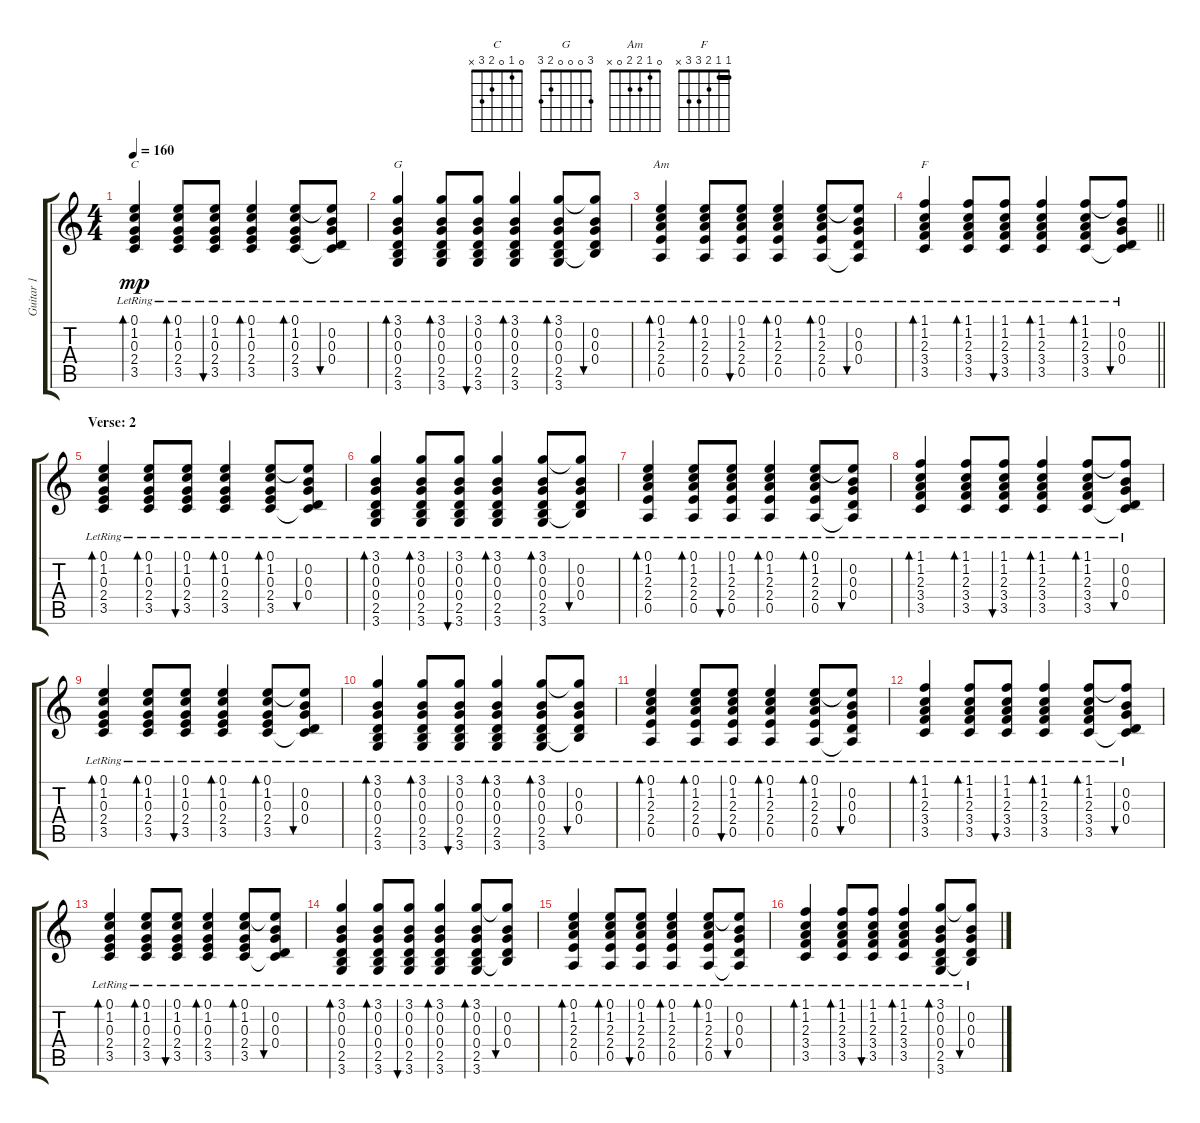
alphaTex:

\track ("Guitar 1" "Guitar 1") {instrument acousticguitarsteel}
\staff {score tabs}
\tuning (E4 B3 G3 D3 A2 E2) {hide}
\chord ("C" 0 1 0 2 3 x)
\chord ("G" 3 0 0 0 2 3)
\chord ("Am" 0 1 2 2 0 x)
\chord ("F" 1 1 2 3 3 x) {barre 1}
\ts (4 4)
\tempo 160
\clef g2
\ks c
(0.1{lr} 1.2{lr} 0.3{lr} 2.4{lr} 3.5{lr}).4{bd 60 ch "C" dy mp} (0.1{lr} 1.2{lr} 0.3{lr} 2.4{lr} 3.5{lr}).8{bd 60} (0.1{lr} 1.2{lr} 0.3{lr} 2.4{lr} 3.5{lr}).8{bu 60} (0.1{lr} 1.2{lr} 0.3{lr} 2.4{lr} 3.5{lr}).4{bd 60} (0.1{lr} 1.2{lr} 0.3{lr} 2.4{lr} 3.5{lr}).8{bd 60} (0.1{t} 0.2{lr} 0.3{lr} 0.4{lr} 3.5{t}).8{bu 60} |
(3.1{lr} 0.2{lr} 0.3{lr} 0.4{lr} 2.5{lr} 3.6{lr}).4{bd 60 ch "G"} (3.1{lr} 0.2{lr} 0.3{lr} 0.4{lr} 2.5{lr} 3.6{lr}).8{bd 60} (3.1{lr} 0.2{lr} 0.3{lr} 0.4{lr} 2.5{lr} 3.6{lr}).8{bu 60} (3.1{lr} 0.2{lr} 0.3{lr} 0.4{lr} 2.5{lr} 3.6{lr}).4{bd 60} (3.1{lr} 0.2{lr} 0.3{lr} 0.4{lr} 2.5{lr} 3.6{lr}).8{bd 60} (3.1{t} 0.2{lr} 0.3{lr} 0.4{lr} 2.5{t}).8{bu 60} |
(0.1{lr} 1.2{lr} 2.3{lr} 2.4{lr} 0.5{lr}).4{bd 60 ch "Am"} (0.1{lr} 1.2{lr} 2.3{lr} 2.4{lr} 0.5{lr}).8{bd 60} (0.1{lr} 1.2{lr} 2.3{lr} 2.4{lr} 0.5{lr}).8{bu 60} (0.1{lr} 1.2{lr} 2.3{lr} 2.4{lr} 0.5{lr}).4{bd 60} (0.1{lr} 1.2{lr} 2.3{lr} 2.4{lr} 0.5{lr}).8{bd 60} (0.1{t} 0.2{lr} 0.3{lr} 0.4{lr} 0.5{t}).8{bu 60} |
\barLineRight lightlight
(1.1{lr} 1.2{lr} 2.3{lr} 3.4{lr} 3.5{lr}).4{bd 60 ch "F"} (1.1{lr} 1.2{lr} 2.3{lr} 3.4{lr} 3.5{lr}).8{bd 60} (1.1{lr} 1.2{lr} 2.3{lr} 3.4{lr} 3.5{lr}).8{bu 60} (1.1{lr} 1.2{lr} 2.3{lr} 3.4{lr} 3.5{lr}).4{bd 60} (1.1{lr} 1.2{lr} 2.3{lr} 3.4{lr} 3.5{lr}).8{bd 60} (1.1{t} 0.2{lr} 0.3{lr} 0.4{lr} 3.5{t}).8{bu 60} |
\section ("" "Verse: 2")
(0.1{lr} 1.2{lr} 0.3{lr} 2.4{lr} 3.5{lr}).4{bd 60} (0.1{lr} 1.2{lr} 0.3{lr} 2.4{lr} 3.5{lr}).8{bd 60} (0.1{lr} 1.2{lr} 0.3{lr} 2.4{lr} 3.5{lr}).8{bu 60} (0.1{lr} 1.2{lr} 0.3{lr} 2.4{lr} 3.5{lr}).4{bd 60} (0.1{lr} 1.2{lr} 0.3{lr} 2.4{lr} 3.5{lr}).8{bd 60} (0.1{t} 0.2{lr} 0.3{lr} 0.4{lr} 3.5{t}).8{bu 60} |
(3.1{lr} 0.2{lr} 0.3{lr} 0.4{lr} 2.5{lr} 3.6{lr}).4{bd 60} (3.1{lr} 0.2{lr} 0.3{lr} 0.4{lr} 2.5{lr} 3.6{lr}).8{bd 60} (3.1{lr} 0.2{lr} 0.3{lr} 0.4{lr} 2.5{lr} 3.6{lr}).8{bu 60} (3.1{lr} 0.2{lr} 0.3{lr} 0.4{lr} 2.5{lr} 3.6{lr}).4{bd 60} (3.1{lr} 0.2{lr} 0.3{lr} 0.4{lr} 2.5{lr} 3.6{lr}).8{bd 60} (3.1{t} 0.2{lr} 0.3{lr} 0.4{lr} 2.5{t}).8{bu 60} |
(0.1{lr} 1.2{lr} 2.3{lr} 2.4{lr} 0.5{lr}).4{bd 60} (0.1{lr} 1.2{lr} 2.3{lr} 2.4{lr} 0.5{lr}).8{bd 60} (0.1{lr} 1.2{lr} 2.3{lr} 2.4{lr} 0.5{lr}).8{bu 60} (0.1{lr} 1.2{lr} 2.3{lr} 2.4{lr} 0.5{lr}).4{bd 60} (0.1{lr} 1.2{lr} 2.3{lr} 2.4{lr} 0.5{lr}).8{bd 60} (0.1{t} 0.2{lr} 0.3{lr} 0.4{lr} 0.5{t}).8{bu 60} |
(1.1{lr} 1.2{lr} 2.3{lr} 3.4{lr} 3.5{lr}).4{bd 60} (1.1{lr} 1.2{lr} 2.3{lr} 3.4{lr} 3.5{lr}).8{bd 60} (1.1{lr} 1.2{lr} 2.3{lr} 3.4{lr} 3.5{lr}).8{bu 60} (1.1{lr} 1.2{lr} 2.3{lr} 3.4{lr} 3.5{lr}).4{bd 60} (1.1{lr} 1.2{lr} 2.3{lr} 3.4{lr} 3.5{lr}).8{bd 60} (1.1{t} 0.2{lr} 0.3{lr} 0.4{lr} 3.5{t}).8{bu 60} |
(0.1{lr} 1.2{lr} 0.3{lr} 2.4{lr} 3.5{lr}).4{bd 60} (0.1{lr} 1.2{lr} 0.3{lr} 2.4{lr} 3.5{lr}).8{bd 60} (0.1{lr} 1.2{lr} 0.3{lr} 2.4{lr} 3.5{lr}).8{bu 60} (0.1{lr} 1.2{lr} 0.3{lr} 2.4{lr} 3.5{lr}).4{bd 60} (0.1{lr} 1.2{lr} 0.3{lr} 2.4{lr} 3.5{lr}).8{bd 60} (0.1{t} 0.2{lr} 0.3{lr} 0.4{lr} 3.5{t}).8{bu 60} |
(3.1{lr} 0.2{lr} 0.3{lr} 0.4{lr} 2.5{lr} 3.6{lr}).4{bd 60} (3.1{lr} 0.2{lr} 0.3{lr} 0.4{lr} 2.5{lr} 3.6{lr}).8{bd 60} (3.1{lr} 0.2{lr} 0.3{lr} 0.4{lr} 2.5{lr} 3.6{lr}).8{bu 60} (3.1{lr} 0.2{lr} 0.3{lr} 0.4{lr} 2.5{lr} 3.6{lr}).4{bd 60} (3.1{lr} 0.2{lr} 0.3{lr} 0.4{lr} 2.5{lr} 3.6{lr}).8{bd 60} (3.1{t} 0.2{lr} 0.3{lr} 0.4{lr} 2.5{t}).8{bu 60} |
(0.1{lr} 1.2{lr} 2.3{lr} 2.4{lr} 0.5{lr}).4{bd 60} (0.1{lr} 1.2{lr} 2.3{lr} 2.4{lr} 0.5{lr}).8{bd 60} (0.1{lr} 1.2{lr} 2.3{lr} 2.4{lr} 0.5{lr}).8{bu 60} (0.1{lr} 1.2{lr} 2.3{lr} 2.4{lr} 0.5{lr}).4{bd 60} (0.1{lr} 1.2{lr} 2.3{lr} 2.4{lr} 0.5{lr}).8{bd 60} (0.1{t} 0.2{lr} 0.3{lr} 0.4{lr} 0.5{t}).8{bu 60} |
(1.1{lr} 1.2{lr} 2.3{lr} 3.4{lr} 3.5{lr}).4{bd 60} (1.1{lr} 1.2{lr} 2.3{lr} 3.4{lr} 3.5{lr}).8{bd 60} (1.1{lr} 1.2{lr} 2.3{lr} 3.4{lr} 3.5{lr}).8{bu 60} (1.1{lr} 1.2{lr} 2.3{lr} 3.4{lr} 3.5{lr}).4{bd 60} (1.1{lr} 1.2{lr} 2.3{lr} 3.4{lr} 3.5{lr}).8{bd 60} (1.1{t} 0.2{lr} 0.3{lr} 0.4{lr} 3.5{t}).8{bu 60} |
(0.1{lr} 1.2{lr} 0.3{lr} 2.4{lr} 3.5{lr}).4{bd 60} (0.1{lr} 1.2{lr} 0.3{lr} 2.4{lr} 3.5{lr}).8{bd 60} (0.1{lr} 1.2{lr} 0.3{lr} 2.4{lr} 3.5{lr}).8{bu 60} (0.1{lr} 1.2{lr} 0.3{lr} 2.4{lr} 3.5{lr}).4{bd 60} (0.1{lr} 1.2{lr} 0.3{lr} 2.4{lr} 3.5{lr}).8{bd 60} (0.1{t} 0.2{lr} 0.3{lr} 0.4{lr} 3.5{t}).8{bu 60} |
(3.1{lr} 0.2{lr} 0.3{lr} 0.4{lr} 2.5{lr} 3.6{lr}).4{bd 60} (3.1{lr} 0.2{lr} 0.3{lr} 0.4{lr} 2.5{lr} 3.6{lr}).8{bd 60} (3.1{lr} 0.2{lr} 0.3{lr} 0.4{lr} 2.5{lr} 3.6{lr}).8{bu 60} (3.1{lr} 0.2{lr} 0.3{lr} 0.4{lr} 2.5{lr} 3.6{lr}).4{bd 60} (3.1{lr} 0.2{lr} 0.3{lr} 0.4{lr} 2.5{lr} 3.6{lr}).8{bd 60} (3.1{t} 0.2{lr} 0.3{lr} 0.4{lr} 2.5{t}).8{bu 60} |
(0.1{lr} 1.2{lr} 2.3{lr} 2.4{lr} 0.5{lr}).4{bd 60} (0.1{lr} 1.2{lr} 2.3{lr} 2.4{lr} 0.5{lr}).8{bd 60} (0.1{lr} 1.2{lr} 2.3{lr} 2.4{lr} 0.5{lr}).8{bu 60} (0.1{lr} 1.2{lr} 2.3{lr} 2.4{lr} 0.5{lr}).4{bd 60} (0.1{lr} 1.2{lr} 2.3{lr} 2.4{lr} 0.5{lr}).8{bd 60} (0.1{t} 0.2{lr} 0.3{lr} 0.4{lr} 0.5{t}).8{bu 60} |
(1.1{lr} 1.2{lr} 2.3{lr} 3.4{lr} 3.5{lr}).4{bd 60} (1.1{lr} 1.2{lr} 2.3{lr} 3.4{lr} 3.5{lr}).8{bd 60} (1.1{lr} 1.2{lr} 2.3{lr} 3.4{lr} 3.5{lr}).8{bu 60} (1.1{lr} 1.2{lr} 2.3{lr} 3.4{lr} 3.5{lr}).4{bd 60} (3.1{lr} 0.2{lr} 0.3{lr} 0.4{lr} 2.5{lr} 3.6{lr}).8{bd 60} (3.1{t} 0.2{lr} 0.3{lr} 0.4{lr} 2.5{t}).8{bu 60}
